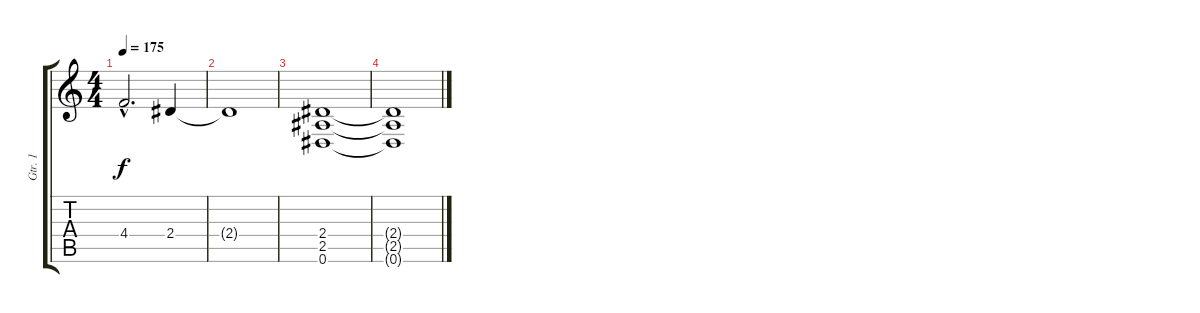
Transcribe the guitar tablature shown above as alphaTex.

\track ("Gtr. 1" "Gtr. 1") {instrument distortionguitar}
\staff {score tabs}
\tuning (Eb4 Bb3 Gb3 Db3 Ab2 Eb2) {hide}
\ts (4 4)
\tempo 175
\clef g2
\ks c
4.4{hac}.2{d dy f} 2.4.4 |
2.4{t}.1 |
(2.4 2.5 0.6).1 |
(2.4{t} 2.5{t} 0.6{t}).1
